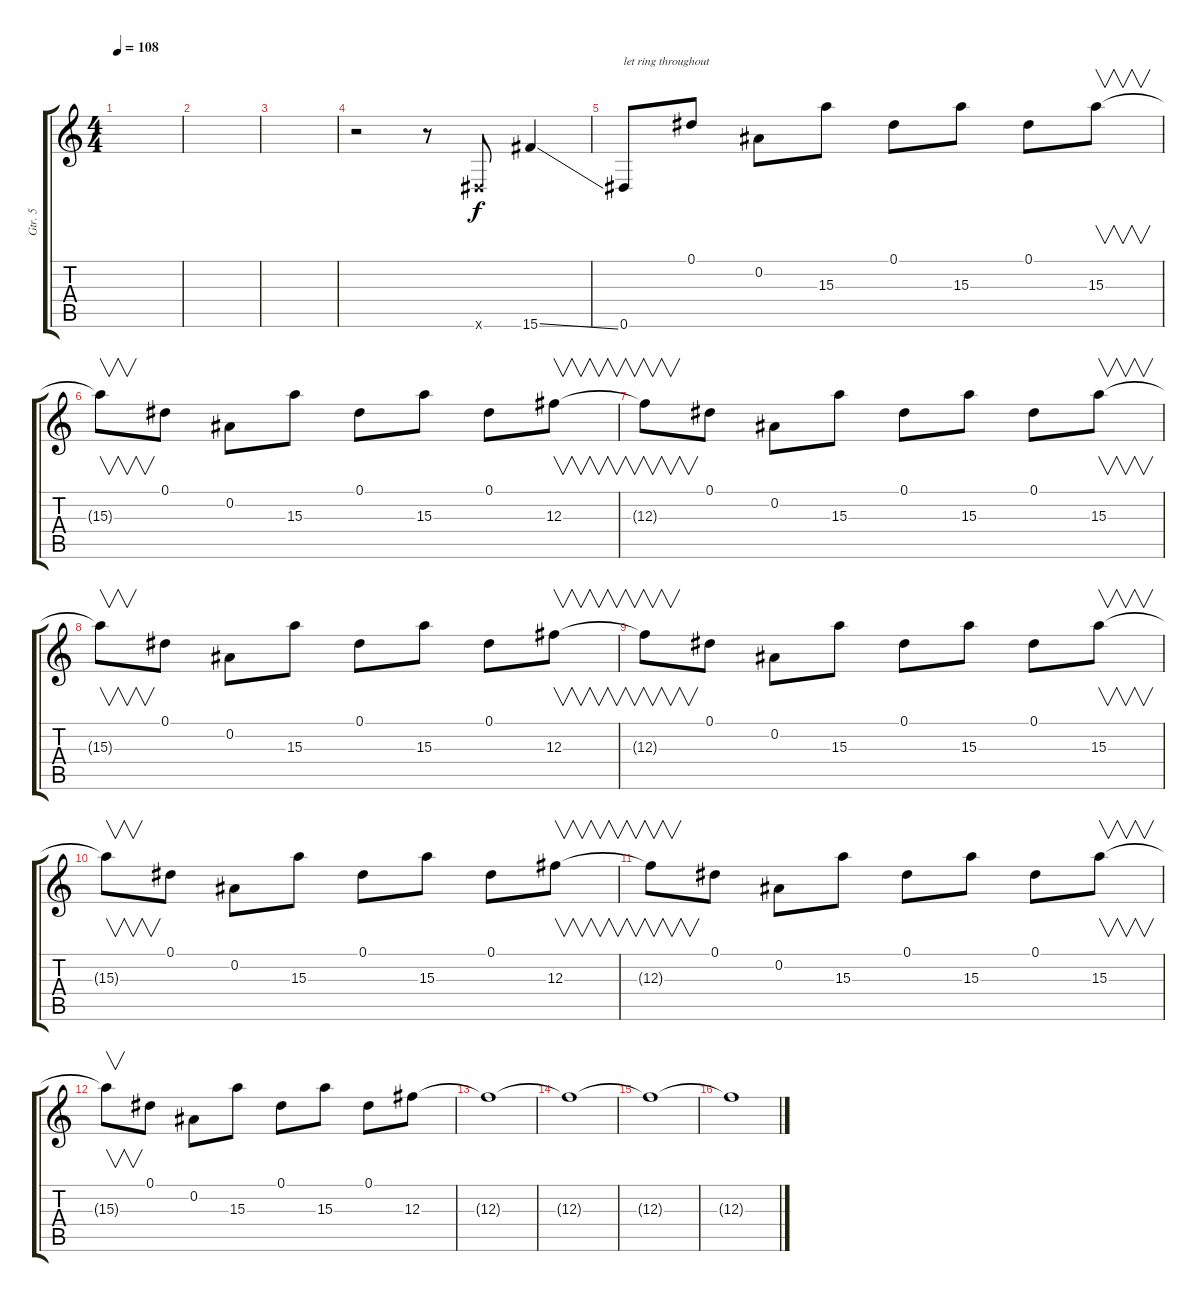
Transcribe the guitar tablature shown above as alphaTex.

\track ("Gtr. 5" "Gtr. 5") {instrument overdrivenguitar}
\staff {score tabs}
\tuning (Eb4 Bb3 Gb3 Db3 Ab2 Eb2) {hide}
\ts (4 4)
\tempo 108
\clef g2
\ks c
|
|
|
r.2 r.8 0.6{x}.8{instrument guitarfretnoise} 15.6{ss}.4{instrument overdrivenguitar} |
0.6.8{txt "let ring throughout"} 0.1.8 0.2.8 15.3.8 0.1.8 15.3.8 0.1.8 15.3.8{v} |
15.3{t}.8{v} 0.1.8 0.2.8 15.3.8 0.1.8 15.3.8 0.1.8 12.3.8{v} |
12.3{t}.8{v} 0.1.8 0.2.8 15.3.8 0.1.8 15.3.8 0.1.8 15.3.8{v} |
15.3{t}.8{v} 0.1.8 0.2.8 15.3.8 0.1.8 15.3.8 0.1.8 12.3.8{v} |
12.3{t}.8{v} 0.1.8 0.2.8 15.3.8 0.1.8 15.3.8 0.1.8 15.3.8{v} |
15.3{t}.8{v} 0.1.8 0.2.8 15.3.8 0.1.8 15.3.8 0.1.8 12.3.8{v} |
12.3{t}.8{v} 0.1.8 0.2.8 15.3.8 0.1.8 15.3.8 0.1.8 15.3.8{v} |
15.3{t}.8{v} 0.1.8 0.2.8 15.3.8 0.1.8 15.3.8 0.1.8 12.3.8 |
12.3{t}.1 |
12.3{t}.1 |
12.3{t}.1 |
12.3{t}.1
